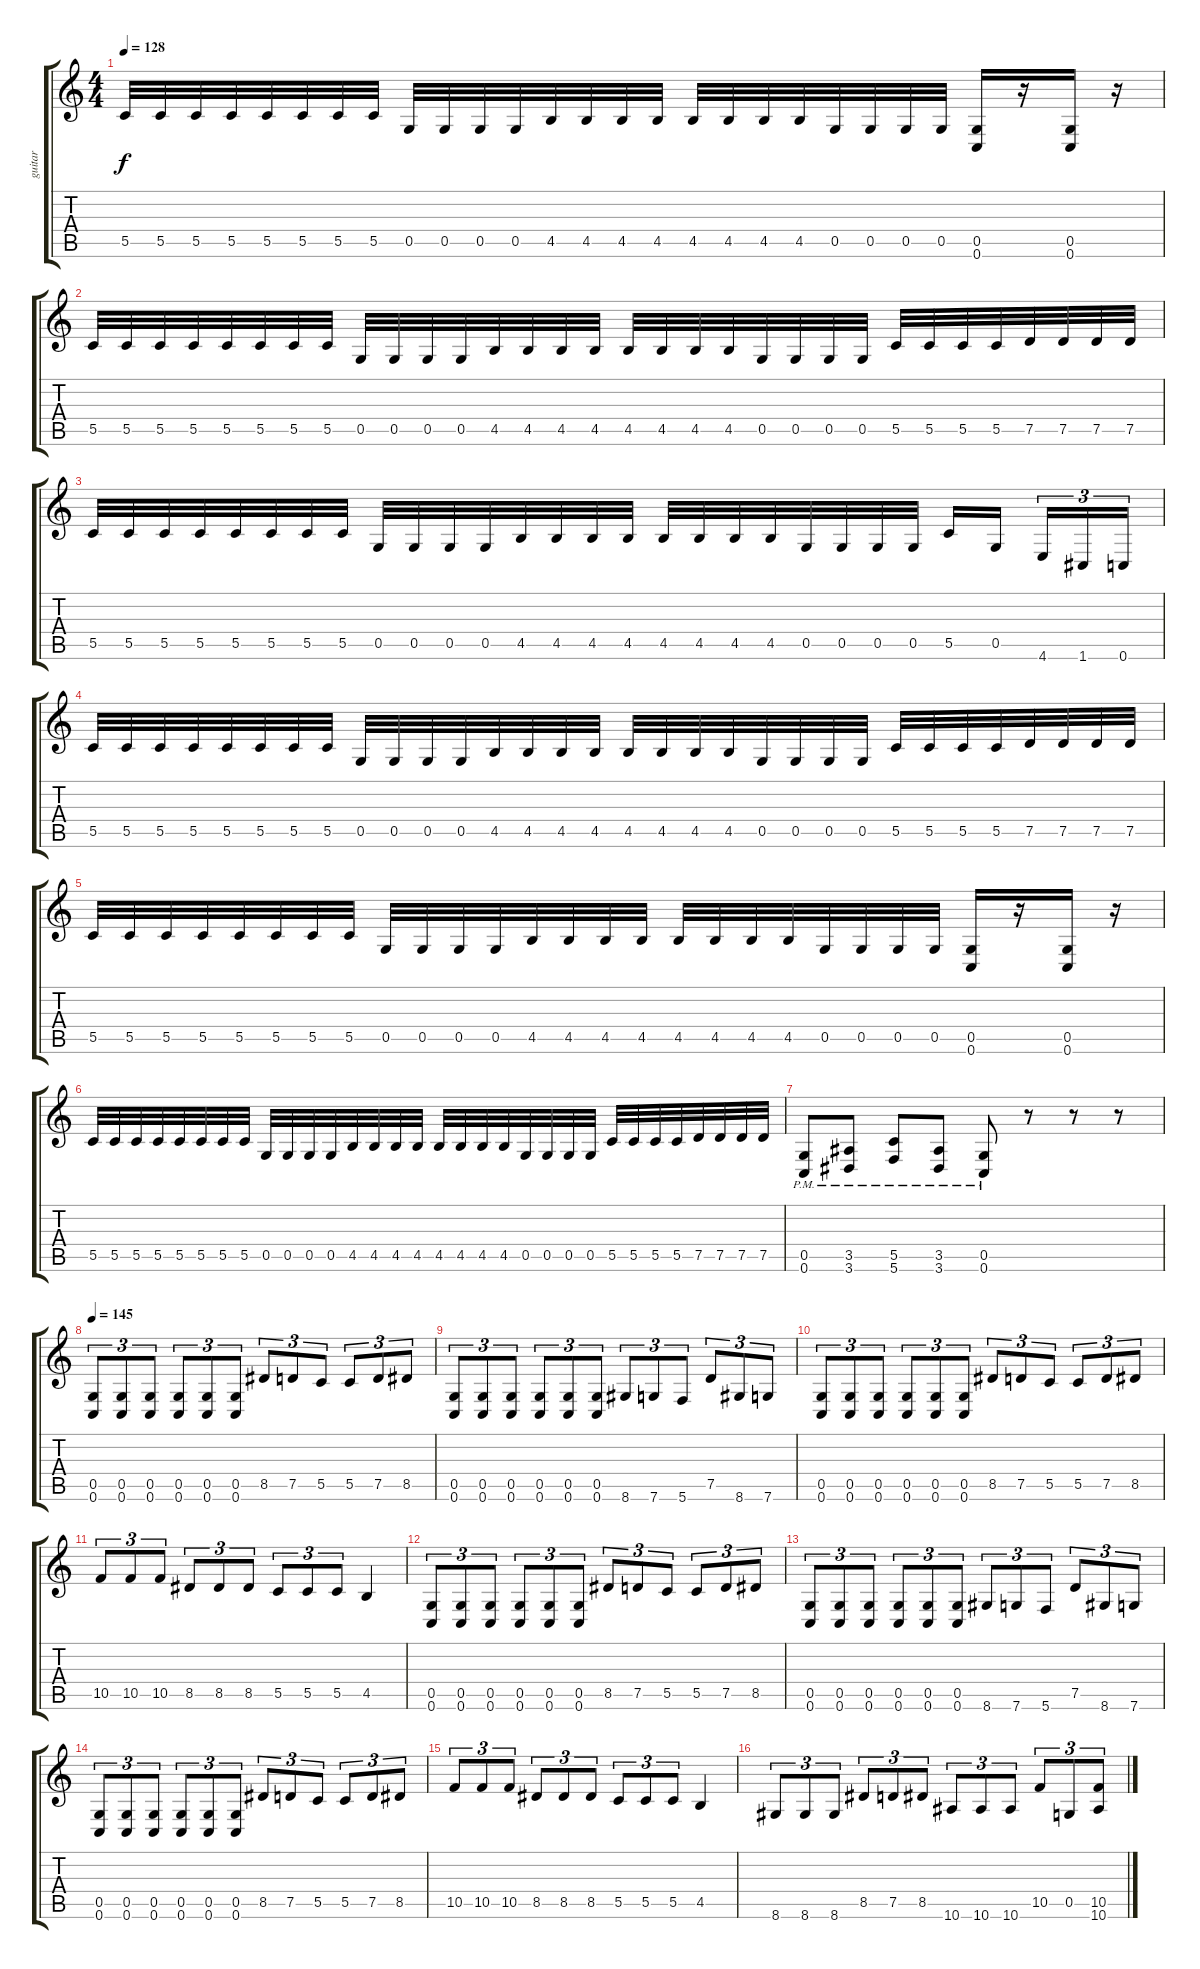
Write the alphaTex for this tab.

\track ("guitar" "guitar") {instrument distortionguitar}
\staff {score tabs}
\tuning (D4 A3 F3 C3 G2 C2) {hide}
\ts (4 4)
\tempo 128
\clef g2
\ks c
5.5.32{dy f} 5.5.32 5.5.32 5.5.32 5.5.32 5.5.32 5.5.32 5.5.32 0.5.32 0.5.32 0.5.32 0.5.32 4.5.32 4.5.32 4.5.32 4.5.32 4.5.32 4.5.32 4.5.32 4.5.32 0.5.32 0.5.32 0.5.32 0.5.32 (0.5 0.6).16 r.16 (0.5 0.6).16 r.16 |
5.5.32 5.5.32 5.5.32 5.5.32 5.5.32 5.5.32 5.5.32 5.5.32 0.5.32 0.5.32 0.5.32 0.5.32 4.5.32 4.5.32 4.5.32 4.5.32 4.5.32 4.5.32 4.5.32 4.5.32 0.5.32 0.5.32 0.5.32 0.5.32 5.5.32 5.5.32 5.5.32 5.5.32 7.5.32 7.5.32 7.5.32 7.5.32 |
5.5.32 5.5.32 5.5.32 5.5.32 5.5.32 5.5.32 5.5.32 5.5.32 0.5.32 0.5.32 0.5.32 0.5.32 4.5.32 4.5.32 4.5.32 4.5.32 4.5.32 4.5.32 4.5.32 4.5.32 0.5.32 0.5.32 0.5.32 0.5.32 5.5.16 0.5.16 4.6.16{tu (3 2)} 1.6.16{tu (3 2)} 0.6.16{tu (3 2)} |
5.5.32 5.5.32 5.5.32 5.5.32 5.5.32 5.5.32 5.5.32 5.5.32 0.5.32 0.5.32 0.5.32 0.5.32 4.5.32 4.5.32 4.5.32 4.5.32 4.5.32 4.5.32 4.5.32 4.5.32 0.5.32 0.5.32 0.5.32 0.5.32 5.5.32 5.5.32 5.5.32 5.5.32 7.5.32 7.5.32 7.5.32 7.5.32 |
5.5.32 5.5.32 5.5.32 5.5.32 5.5.32 5.5.32 5.5.32 5.5.32 0.5.32 0.5.32 0.5.32 0.5.32 4.5.32 4.5.32 4.5.32 4.5.32 4.5.32 4.5.32 4.5.32 4.5.32 0.5.32 0.5.32 0.5.32 0.5.32 (0.5 0.6).16 r.16 (0.5 0.6).16 r.16 |
5.5.32 5.5.32 5.5.32 5.5.32 5.5.32 5.5.32 5.5.32 5.5.32 0.5.32 0.5.32 0.5.32 0.5.32 4.5.32 4.5.32 4.5.32 4.5.32 4.5.32 4.5.32 4.5.32 4.5.32 0.5.32 0.5.32 0.5.32 0.5.32 5.5.32 5.5.32 5.5.32 5.5.32 7.5.32 7.5.32 7.5.32 7.5.32 |
(0.5{pm} 0.6{pm}).8 (3.5{pm} 3.6{pm}).8 (5.5{pm} 5.6{pm}).8 (3.5{pm} 3.6{pm}).8 (0.5{pm} 0.6{pm}).8 r.8 r.8 r.8 |
\tempo 145
(0.5 0.6).8{tu (3 2)} (0.5 0.6).8{tu (3 2)} (0.5 0.6).8{tu (3 2)} (0.5 0.6).8{tu (3 2)} (0.5 0.6).8{tu (3 2)} (0.5 0.6).8{tu (3 2)} 8.5.8{tu (3 2)} 7.5.8{tu (3 2)} 5.5.8{tu (3 2)} 5.5.8{tu (3 2)} 7.5.8{tu (3 2)} 8.5.8{tu (3 2)} |
(0.5 0.6).8{tu (3 2)} (0.5 0.6).8{tu (3 2)} (0.5 0.6).8{tu (3 2)} (0.5 0.6).8{tu (3 2)} (0.5 0.6).8{tu (3 2)} (0.5 0.6).8{tu (3 2)} 8.6.8{tu (3 2)} 7.6.8{tu (3 2)} 5.6.8{tu (3 2)} 7.5.8{tu (3 2)} 8.6.8{tu (3 2)} 7.6.8{tu (3 2)} |
(0.5 0.6).8{tu (3 2)} (0.5 0.6).8{tu (3 2)} (0.5 0.6).8{tu (3 2)} (0.5 0.6).8{tu (3 2)} (0.5 0.6).8{tu (3 2)} (0.5 0.6).8{tu (3 2)} 8.5.8{tu (3 2)} 7.5.8{tu (3 2)} 5.5.8{tu (3 2)} 5.5.8{tu (3 2)} 7.5.8{tu (3 2)} 8.5.8{tu (3 2)} |
10.5.8{tu (3 2)} 10.5.8{tu (3 2)} 10.5.8{tu (3 2)} 8.5.8{tu (3 2)} 8.5.8{tu (3 2)} 8.5.8{tu (3 2)} 5.5.8{tu (3 2)} 5.5.8{tu (3 2)} 5.5.8{tu (3 2)} 4.5.4 |
(0.5 0.6).8{tu (3 2)} (0.5 0.6).8{tu (3 2)} (0.5 0.6).8{tu (3 2)} (0.5 0.6).8{tu (3 2)} (0.5 0.6).8{tu (3 2)} (0.5 0.6).8{tu (3 2)} 8.5.8{tu (3 2)} 7.5.8{tu (3 2)} 5.5.8{tu (3 2)} 5.5.8{tu (3 2)} 7.5.8{tu (3 2)} 8.5.8{tu (3 2)} |
(0.5 0.6).8{tu (3 2)} (0.5 0.6).8{tu (3 2)} (0.5 0.6).8{tu (3 2)} (0.5 0.6).8{tu (3 2)} (0.5 0.6).8{tu (3 2)} (0.5 0.6).8{tu (3 2)} 8.6.8{tu (3 2)} 7.6.8{tu (3 2)} 5.6.8{tu (3 2)} 7.5.8{tu (3 2)} 8.6.8{tu (3 2)} 7.6.8{tu (3 2)} |
(0.5 0.6).8{tu (3 2)} (0.5 0.6).8{tu (3 2)} (0.5 0.6).8{tu (3 2)} (0.5 0.6).8{tu (3 2)} (0.5 0.6).8{tu (3 2)} (0.5 0.6).8{tu (3 2)} 8.5.8{tu (3 2)} 7.5.8{tu (3 2)} 5.5.8{tu (3 2)} 5.5.8{tu (3 2)} 7.5.8{tu (3 2)} 8.5.8{tu (3 2)} |
10.5.8{tu (3 2)} 10.5.8{tu (3 2)} 10.5.8{tu (3 2)} 8.5.8{tu (3 2)} 8.5.8{tu (3 2)} 8.5.8{tu (3 2)} 5.5.8{tu (3 2)} 5.5.8{tu (3 2)} 5.5.8{tu (3 2)} 4.5.4 |
8.6.8{tu (3 2)} 8.6.8{tu (3 2)} 8.6.8{tu (3 2)} 8.5.8{tu (3 2)} 7.5.8{tu (3 2)} 8.5.8{tu (3 2)} 10.6.8{tu (3 2)} 10.6.8{tu (3 2)} 10.6.8{tu (3 2)} 10.5.8{tu (3 2)} 0.5.8{tu (3 2)} (10.5 10.6).8{tu (3 2)}
